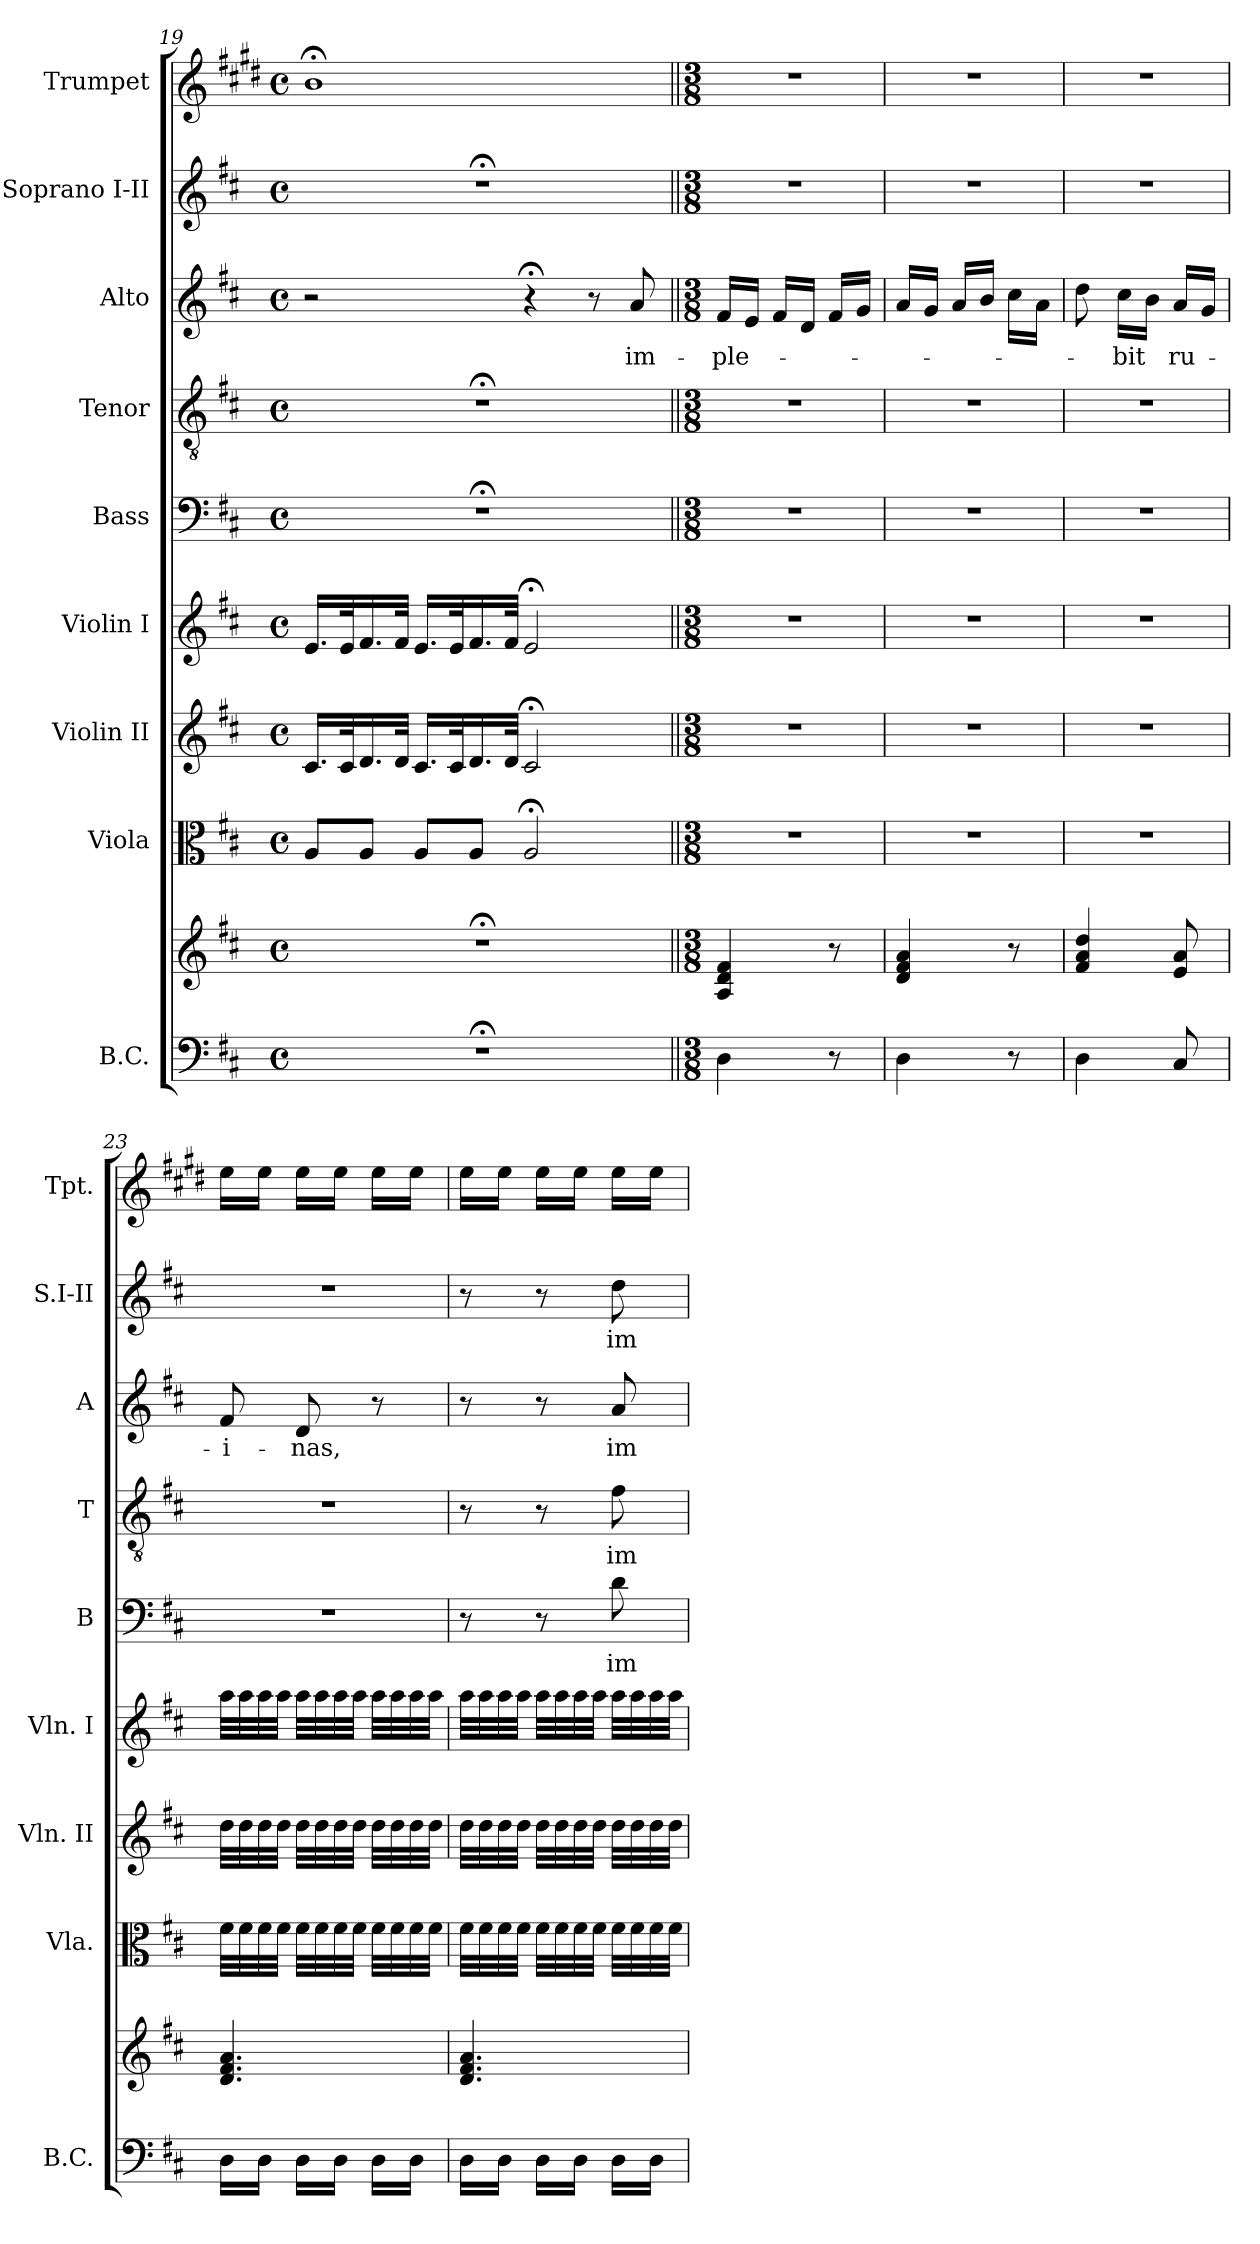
**kern	**kern	**kern	**kern	**kern	**kern	**text	**kern	**text	**kern	**text	**kern	**text	**kern
*part9	*part9	*part8	*part7	*part6	*part5	*part5	*part4	*part4	*part3	*part3	*part2	*part2	*part1
*staff10	*staff9	*staff8	*staff7	*staff6	*staff5	*staff5	*staff4	*staff4	*staff3	*staff3	*staff2	*staff2	*staff1
*I"B.C.	*	*I"Viola	*I"Violin II	*I"Violin I	*I"Bass	*	*I"Tenor	*	*I"Alto	*	*I"Soprano I-II	*	*I"Trumpet
*I'B.C.	*	*I'Vla.	*I'Vln. II	*I'Vln. I	*I'B	*	*I'T	*	*I'A	*	*I'S.I-II	*	*I'Tpt.
*clefF4	*clefG2	*clefC3	*clefG2	*clefG2	*clefF4	*	*clefGv2	*	*clefG2	*	*clefG2	*	*clefG2
*	*	*	*	*	*	*	*	*	*	*	*	*	*ITrd1c2
*k[f#c#]	*k[f#c#]	*k[f#c#]	*k[f#c#]	*k[f#c#]	*k[f#c#]	*	*k[f#c#]	*	*k[f#c#]	*	*k[f#c#]	*	*k[f#c#]
*D:	*D:	*D:	*D:	*D:	*D:	*	*D:	*	*D:	*	*D:	*	*D:
*M4/4	*M4/4	*M4/4	*M4/4	*M4/4	*M4/4	*	*M4/4	*	*M4/4	*	*M4/4	*	*M4/4
*met(c)	*met(c)	*met(c)	*met(c)	*met(c)	*met(c)	*	*met(c)	*	*met(c)	*	*met(c)	*	*met(c)
=19	=19	=19	=19	=19	=19	=19	=19	=19	=19	=19	=19	=19	=19
1r;<	1r;<	8A/L	16.c#/LL	16.e/LL	1r;<	.	1r;<	.	2r	.	1r;<	.	1a;<
.	.	.	32c#/k	32e/k	.	.	.	.	.	.	.	.	.
.	.	8A/J	16.d/	16.f#/	.	.	.	.	.	.	.	.	.
.	.	.	32d/JJk	32f#/JJk	.	.	.	.	.	.	.	.	.
.	.	8A/L	16.c#/LL	16.e/LL	.	.	.	.	.	.	.	.	.
.	.	.	32c#/k	32e/k	.	.	.	.	.	.	.	.	.
.	.	8A/J	16.d/	16.f#/	.	.	.	.	.	.	.	.	.
.	.	.	32d/JJk	32f#/JJk	.	.	.	.	.	.	.	.	.
.	.	2A;</	2c#;</	2e;</	.	.	.	.	4r;<	.	.	.	.
.	.	.	.	.	.	.	.	.	8r	.	.	.	.
!	!	!	!	!	!	!	!	!	!	!LO:LY:b	!	!	!
.	.	.	.	.	.	.	.	.	8a/	im-	.	.	.
!!LO:PB:g=z
=20||	=20||	=20||	=20||	=20||	=20||	=20||	=20||	=20||	=20||	=20||	=20||	=20||	=20||
*M3/8	*M3/8	*M3/8	*M3/8	*M3/8	*M3/8	*	*M3/8	*	*M3/8	*	*M3/8	*	*M3/8
!	!	!	!	!	!	!	!	!	!	!LO:LY:b	!	!	!
4D\	4A/ 4d/ 4f#/	4.r	4.r	4.r	4.r	.	4.r	.	16f#/LL	-ple-	4.r	.	4.r
.	.	.	.	.	.	.	.	.	16e/JJ	.	.	.	.
.	.	.	.	.	.	.	.	.	16f#/LL	.	.	.	.
.	.	.	.	.	.	.	.	.	16d/JJ	.	.	.	.
8r	8r	.	.	.	.	.	.	.	16f#/LL	.	.	.	.
.	.	.	.	.	.	.	.	.	16g/JJ	.	.	.	.
=21	=21	=21	=21	=21	=21	=21	=21	=21	=21	=21	=21	=21	=21
4D\	4d/ 4f#/ 4a/	4.r	4.r	4.r	4.r	.	4.r	.	16a/LL	.	4.r	.	4.r
.	.	.	.	.	.	.	.	.	16g/JJ	.	.	.	.
.	.	.	.	.	.	.	.	.	16a/LL	.	.	.	.
.	.	.	.	.	.	.	.	.	16b/JJ	.	.	.	.
8r	8r	.	.	.	.	.	.	.	16cc#\LL	.	.	.	.
.	.	.	.	.	.	.	.	.	16a\JJ	.	.	.	.
=22	=22	=22	=22	=22	=22	=22	=22	=22	=22	=22	=22	=22	=22
4D\	4f#/ 4a/ 4dd/	4.r	4.r	4.r	4.r	.	4.r	.	8dd\	.	4.r	.	4.r
!	!	!	!	!	!	!	!	!	!	!LO:LY:b	!	!	!
.	.	.	.	.	.	.	.	.	16cc#\LL	-bit	.	.	.
.	.	.	.	.	.	.	.	.	16b\JJ	.	.	.	.
!	!	!	!	!	!	!	!	!	!	!LO:LY:b	!	!	!
8C#/	8e/ 8a/	.	.	.	.	.	.	.	16a/LL	ru-	.	.	.
.	.	.	.	.	.	.	.	.	16g/JJ	.	.	.	.
=23	=23	=23	=23	=23	=23	=23	=23	=23	=23	=23	=23	=23	=23
!	!	!	!	!	!	!	!	!	!	!LO:LY:b	!	!	!
16D\LL	4.d/ 4.f#/ 4.a/	32f#\LLL	32dd\LLL	32aa\LLL	4.r	.	4.r	.	8f#/	-i-	4.r	.	16dd\LL
.	.	32f#\	32dd\	32aa\	.	.	.	.	.	.	.	.	.
16D\JJ	.	32f#\	32dd\	32aa\	.	.	.	.	.	.	.	.	16dd\JJ
.	.	32f#\JJJ	32dd\JJJ	32aa\JJJ	.	.	.	.	.	.	.	.	.
!	!	!	!	!	!	!	!	!	!	!LO:LY:b	!	!	!
16D\LL	.	32f#\LLL	32dd\LLL	32aa\LLL	.	.	.	.	8d/	-nas,	.	.	16dd\LL
.	.	32f#\	32dd\	32aa\	.	.	.	.	.	.	.	.	.
16D\JJ	.	32f#\	32dd\	32aa\	.	.	.	.	.	.	.	.	16dd\JJ
.	.	32f#\JJJ	32dd\JJJ	32aa\JJJ	.	.	.	.	.	.	.	.	.
16D\LL	.	32f#\LLL	32dd\LLL	32aa\LLL	.	.	.	.	8r	.	.	.	16dd\LL
.	.	32f#\	32dd\	32aa\	.	.	.	.	.	.	.	.	.
16D\JJ	.	32f#\	32dd\	32aa\	.	.	.	.	.	.	.	.	16dd\JJ
.	.	32f#\JJJ	32dd\JJJ	32aa\JJJ	.	.	.	.	.	.	.	.	.
=24	=24	=24	=24	=24	=24	=24	=24	=24	=24	=24	=24	=24	=24
16D\LL	4.d/ 4.f#/ 4.a/	32f#\LLL	32dd\LLL	32aa\LLL	8r	.	8r	.	8r	.	8r	.	16dd\LL
.	.	32f#\	32dd\	32aa\	.	.	.	.	.	.	.	.	.
16D\JJ	.	32f#\	32dd\	32aa\	.	.	.	.	.	.	.	.	16dd\JJ
.	.	32f#\JJJ	32dd\JJJ	32aa\JJJ	.	.	.	.	.	.	.	.	.
16D\LL	.	32f#\LLL	32dd\LLL	32aa\LLL	8r	.	8r	.	8r	.	8r	.	16dd\LL
.	.	32f#\	32dd\	32aa\	.	.	.	.	.	.	.	.	.
16D\JJ	.	32f#\	32dd\	32aa\	.	.	.	.	.	.	.	.	16dd\JJ
.	.	32f#\JJJ	32dd\JJJ	32aa\JJJ	.	.	.	.	.	.	.	.	.
!	!	!	!	!	!	!LO:LY:b	!	!LO:LY:b	!	!LO:LY:b	!	!LO:LY:b	!
16D\LL	.	32f#\LLL	32dd\LLL	32aa\LLL	8d\	im-	8f#\	im-	8a/	im-	8dd\	im-	16dd\LL
.	.	32f#\	32dd\	32aa\	.	.	.	.	.	.	.	.	.
16D\JJ	.	32f#\	32dd\	32aa\	.	.	.	.	.	.	.	.	16dd\JJ
.	.	32f#\JJJ	32dd\JJJ	32aa\JJJ	.	.	.	.	.	.	.	.	.
=	=	=	=	=	=	=	=	=	=	=	=	=	=
*-	*-	*-	*-	*-	*-	*-	*-	*-	*-	*-	*-	*-	*-
